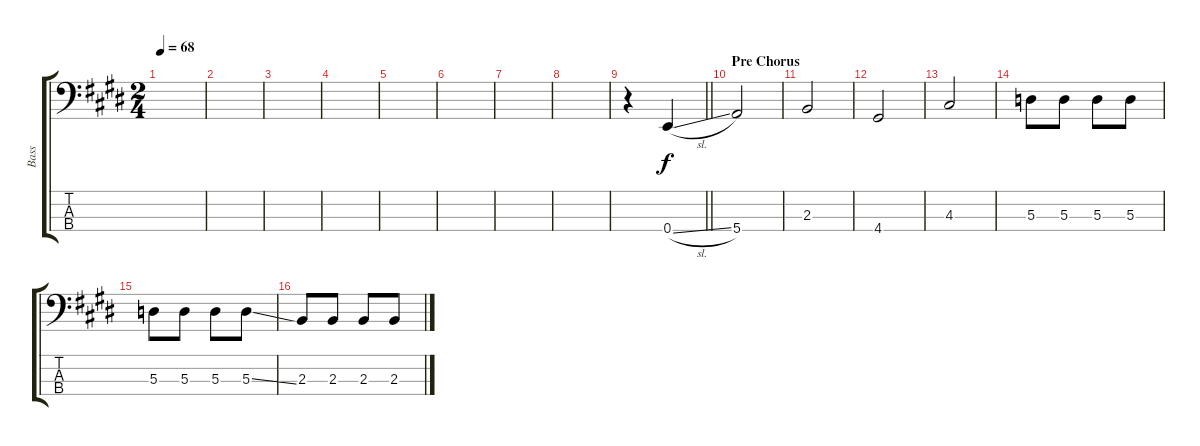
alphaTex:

\track ("Bass" "Bass") {instrument electricbassfinger}
\staff {score tabs}
\tuning (G2 D2 A1 E1) {hide}
\ts (2 4)
\tempo 68
\clef f4
\ks e
|
|
|
|
|
|
|
|
\barLineRight lightlight
r.4 0.4{sl}.4 |
\section ("" "Pre Chorus")
5.4.2 |
2.3.2 |
4.4.2 |
4.3.2 |
5.3.8 5.3.8 5.3.8 5.3.8 |
5.3.8 5.3.8 5.3.8 5.3{ss}.8 |
2.3.8 2.3.8 2.3.8 2.3.8
